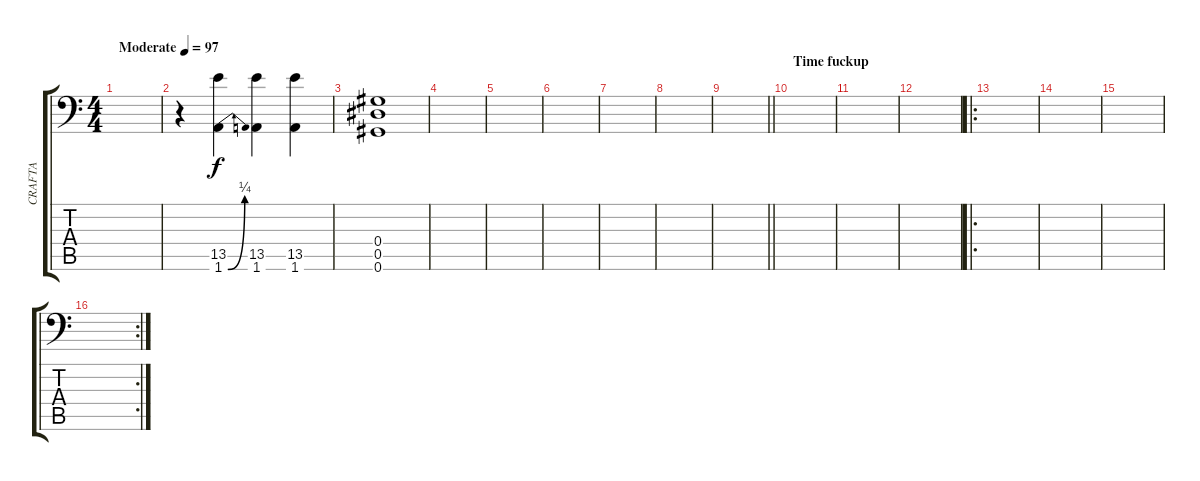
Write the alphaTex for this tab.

\track ("CRAFTA" "CRAFTA") {instrument guitarharmonics}
\staff {score tabs}
\tuning (Bb3 F3 Db3 Ab2 Eb2 Ab1) {hide}
\ts (4 4)
\tempo (97 "Moderate")
\clef f4
\ks c
|
r.4 (13.5 1.6{be (bend 0 0 60 1)}).4 (13.5 1.6).4 (13.5 1.6).4 |
(0.4 0.5 0.6).1 |
|
|
|
|
|
\barLineRight lightlight
|
\section ("" "Time fuckup")
|
|
|
\ro
|
|
|
\rc 2
